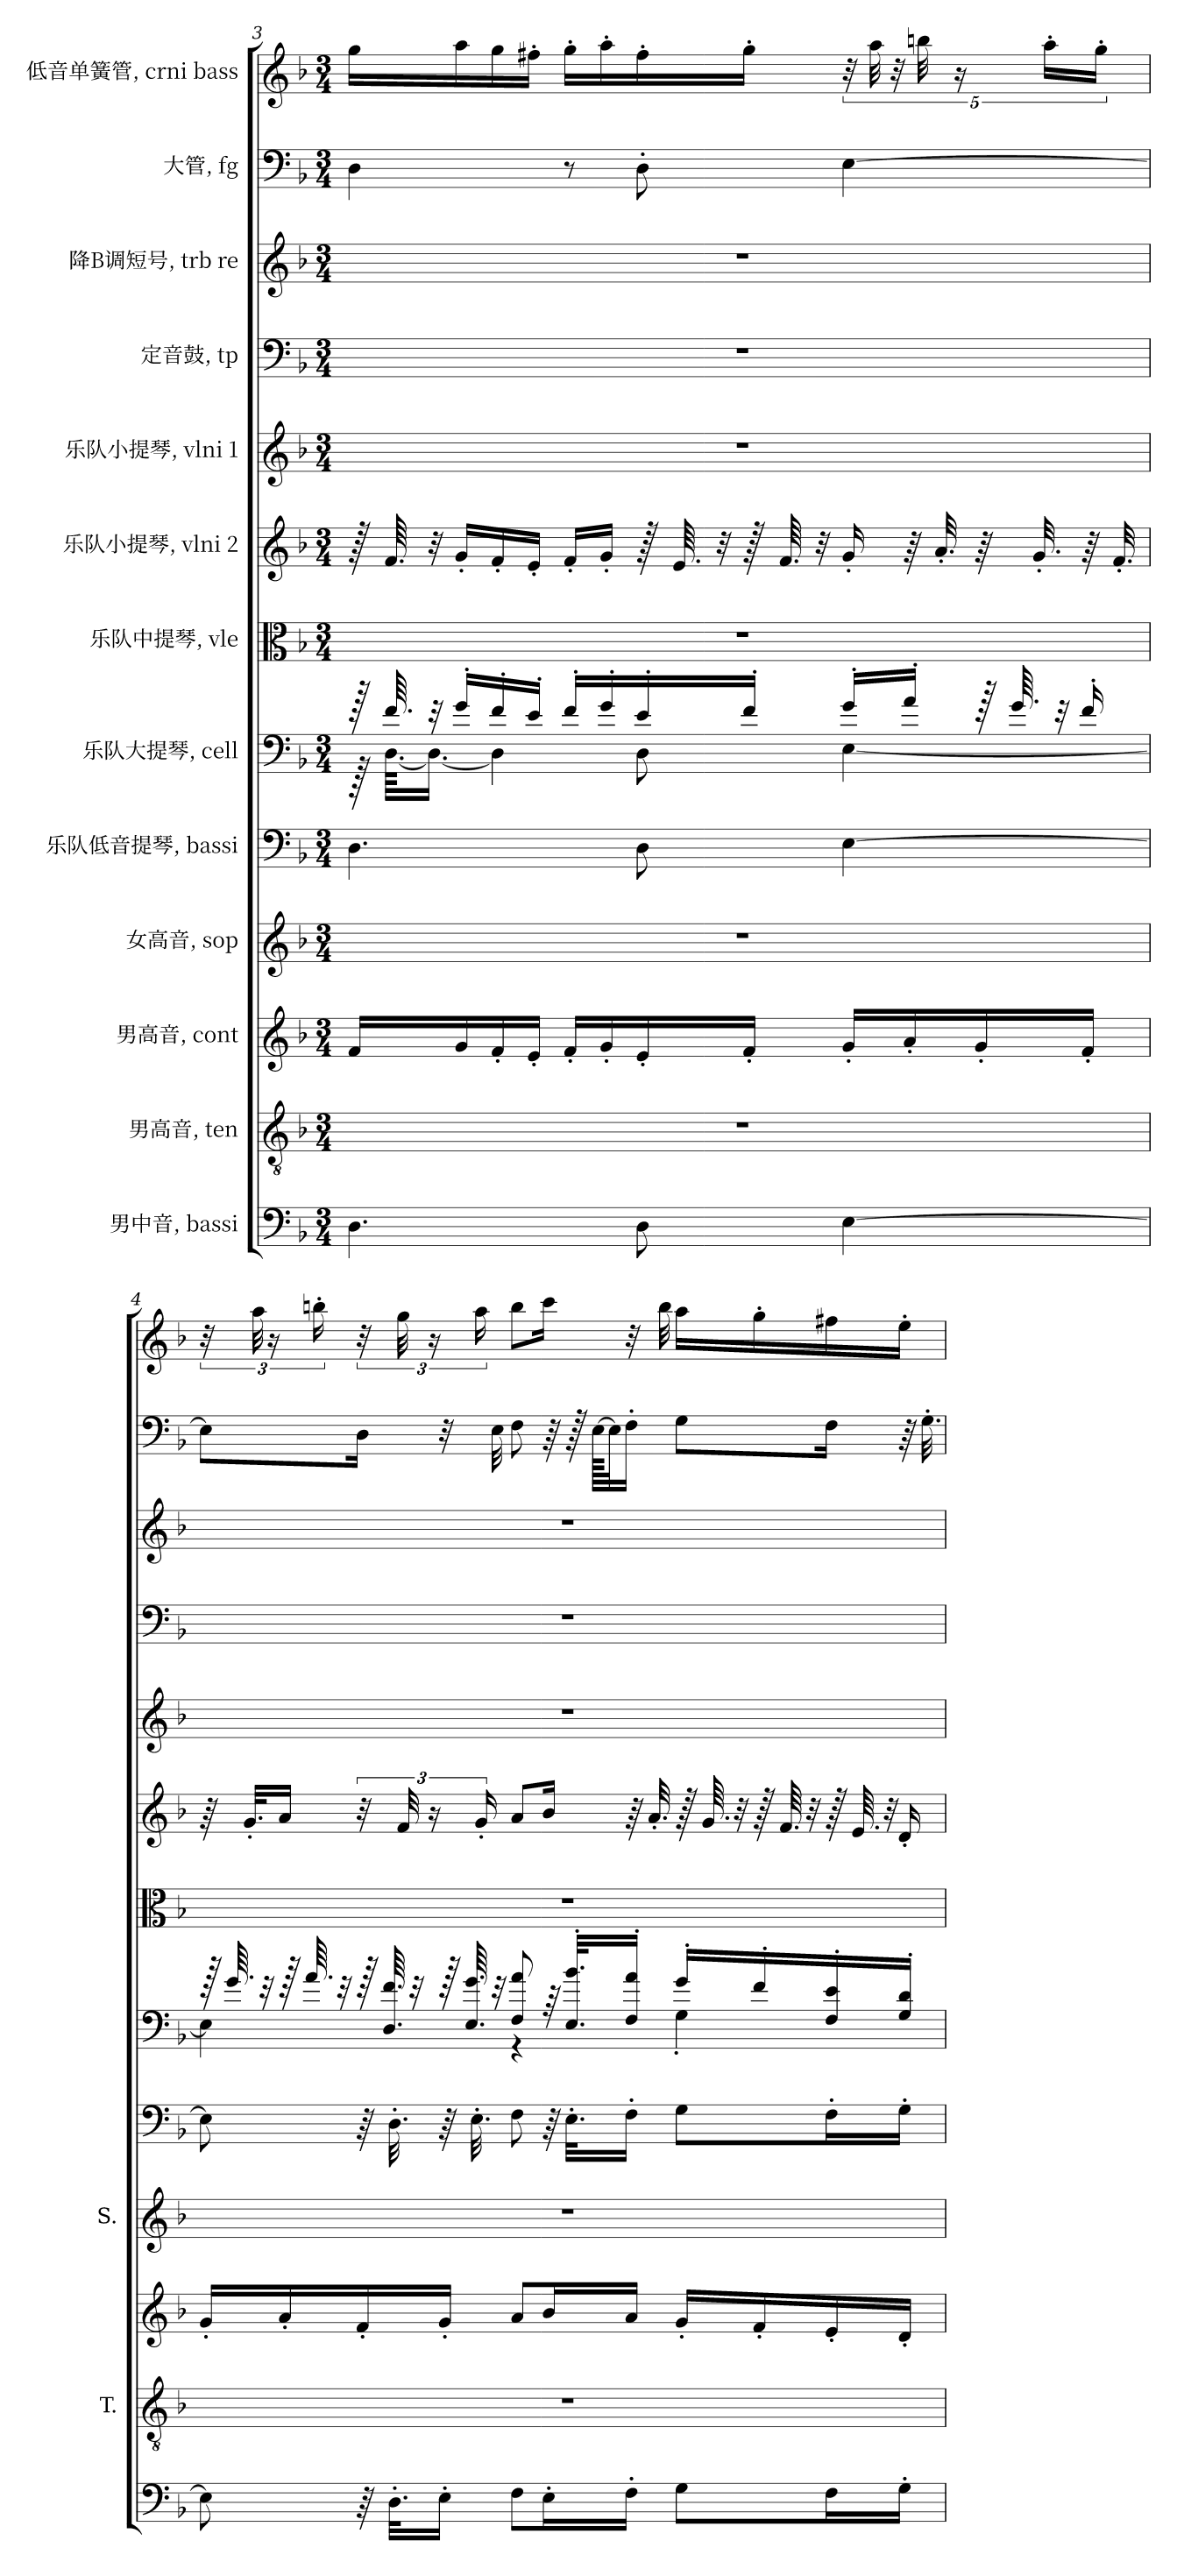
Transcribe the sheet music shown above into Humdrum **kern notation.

**kern	**kern	**kern	**kern	**kern	**kern	**kern	**kern	**kern	**kern	**kern	**kern	**kern
*part13	*part12	*part11	*part10	*part9	*part8	*part7	*part6	*part5	*part4	*part3	*part2	*part1
*staff13	*staff12	*staff11	*staff10	*staff9	*staff8	*staff7	*staff6	*staff5	*staff4	*staff3	*staff2	*staff1
*I"男中音, bassi	*I"男高音, ten	*I"男高音, cont	*I"女高音, sop	*I"乐队低音提琴, bassi	*I"乐队大提琴, cell	*I"乐队中提琴, vle	*I"乐队小提琴, vlni 2	*I"乐队小提琴, vlni 1	*I"定音鼓, tp	*I"降B调短号, trb re	*I"大管, fg	*I"低音单簧管, crni bass
*	*I'T.	*	*I'S.	*	*	*	*	*	*	*	*	*
!!LO:PB:g=z
*clefF4	*clefGv2	*clefG2	*clefG2	*clefF4	*clefF4	*clefC3	*clefG2	*clefG2	*clefF4	*clefG2	*clefF4	*clefG2
*	*	*	*	*ITrd7c12	*	*	*	*	*	*ITrd1c2	*	*ITrd1c2
*k[b-]	*k[b-]	*k[b-]	*k[b-]	*k[b-]	*k[b-]	*k[b-]	*k[b-]	*k[b-]	*k[b-]	*k[b-e-a-]	*k[b-]	*k[b-e-a-]
*M3/4	*M3/4	*M3/4	*M3/4	*M3/4	*M3/4	*M3/4	*M3/4	*M3/4	*M3/4	*M3/4	*M3/4	*M3/4
=3	=3	=3	=3	=3	=3	=3	=3	=3	=3	=3	=3	=3
*	*	*	*	*	*^	*	*	*	*	*	*	*
4.D\	2.r	16f/LL	2.r	4.DD\	128r	128r	2.r	128r	2.r	2.r	2.r	4D\	16ff\LL
.	.	.	.	.	64.f/	[64.D\KKLL	.	64.f/	.	.	.	.	.
.	.	.	.	.	32r	16.D\JJ_	.	32r	.	.	.	.	.
.	.	16g/	.	.	16g'/LL	.	.	16g'/LL	.	.	.	.	16gg\
.	.	16f'/	.	.	16f'/	4D\]	.	16f'/	.	.	.	.	16ff\
.	.	16e'/JJ	.	.	16e'/JJ	.	.	16e'/JJ	.	.	.	.	16een'\JJ
.	.	16f'/LL	.	.	16f'/LL	.	.	16f'/LL	.	.	.	8r	16ff'\LL
.	.	16g'/	.	.	16g'/	.	.	16g'/JJ	.	.	.	.	16gg'\
8D\	.	16e'/	.	8DD\	16e'/	8D\	.	128r	.	.	.	8D'\	16ee'\
.	.	.	.	.	.	.	.	64.e/	.	.	.	.	.
.	.	.	.	.	.	.	.	32r	.	.	.	.	.
.	.	16f'/JJ	.	.	16f'/JJ	.	.	128r	.	.	.	.	16ff'\JJ
.	.	.	.	.	.	.	.	64.f/	.	.	.	.	.
.	.	.	.	.	.	.	.	32r	.	.	.	.	.
[4E\	.	16g'/LL	.	[4EE\	16g'/LL	[4E\	.	16g'/	.	.	.	[4E\	40r
.	.	.	.	.	.	.	.	.	.	.	.	.	40gg\
.	.	.	.	.	.	.	.	.	.	.	.	.	40r
.	.	16a'/	.	.	16a'/JJ	.	.	64r	.	.	.	.	.
.	.	.	.	.	.	.	.	.	.	.	.	.	40aan\
.	.	.	.	.	.	.	.	32.a'/	.	.	.	.	.
.	.	.	.	.	.	.	.	.	.	.	.	.	20r
.	.	16g'/	.	.	128r	.	.	64r	.	.	.	.	.
.	.	.	.	.	64.g/	.	.	.	.	.	.	.	.
.	.	.	.	.	.	.	.	32.g'/	.	.	.	.	.
.	.	.	.	.	.	.	.	.	.	.	.	.	20gg'\LL
.	.	.	.	.	32r	.	.	.	.	.	.	.	.
.	.	16f'/JJ	.	.	16f'/	.	.	64r	.	.	.	.	.
.	.	.	.	.	.	.	.	.	.	.	.	.	20ff'\JJ
.	.	.	.	.	.	.	.	32.f'/	.	.	.	.	.
!!LO:PB:g=z
=4	=4	=4	=4	=4	=4	=4	=4	=4	=4	=4	=4	=4	=4
8E\]	2.r	16g'/LL	2.r	8EE\]	128r	4E\]	2.r	64r	2.r	2.r	2.r	8E\L]	48r
.	.	.	.	.	64.g/	.	.	.	.	.	.	.	.
.	.	.	.	.	.	.	.	32.g'/KLL	.	.	.	.	.
.	.	.	.	.	.	.	.	.	.	.	.	.	48gg\
.	.	.	.	.	32r	.	.	.	.	.	.	.	.
.	.	.	.	.	.	.	.	.	.	.	.	.	24r
.	.	16a'/	.	.	128r	.	.	16a/JJ	.	.	.	.	.
.	.	.	.	.	64.a/	.	.	.	.	.	.	.	.
.	.	.	.	.	.	.	.	.	.	.	.	.	24aan'\
.	.	.	.	.	32r	.	.	.	.	.	.	.	.
64r	.	16f'/	.	64r	128r	.	.	48r	.	.	.	16D\Jk	48r
.	.	.	.	.	64.D/ 64.f/	.	.	.	.	.	.	.	.
32.D'\KLL	.	.	.	32.DD'\	.	.	.	.	.	.	.	.	.
.	.	.	.	.	.	.	.	48f/	.	.	.	.	48ff\
.	.	.	.	.	32r	.	.	.	.	.	.	.	.
.	.	.	.	.	.	.	.	24r	.	.	.	.	24r
16E'\JJ	.	16g'/JJ	.	64r	128r	.	.	.	.	.	.	32r	.
.	.	.	.	.	64.E/ 64.g/	.	.	.	.	.	.	.	.
.	.	.	.	32.EE'\	.	.	.	.	.	.	.	.	.
.	.	.	.	.	.	.	.	24g'/	.	.	.	.	24gg\
.	.	.	.	.	32r	.	.	.	.	.	.	32E\	.
8F\L	.	8a/L	.	8FF\	8F/ 8a/	4r	.	8a/L	.	.	.	8F\	8aa\L
16E'\L	.	16b-/L	.	64r	64r	.	.	16b-/Jk	.	.	.	64r	16bb-\Jk
.	.	.	.	32.EE'\KLL	32.E/' 32.b-/'KLL	.	.	.	.	.	.	128r	.
.	.	.	.	.	.	.	.	.	.	.	.	[128E\KKLLL	.
.	.	.	.	.	.	.	.	.	.	.	.	32E\J]	.
16F'\JJ	.	16a/JJ	.	16FF'\JJ	16F/' 16a/'JJ	.	.	64r	.	.	.	16F'\JJ	32r
.	.	.	.	.	.	.	.	32.a'/	.	.	.	.	.
.	.	.	.	.	.	.	.	.	.	.	.	.	32aa\
8G\L	.	16g'/LL	.	8GG\L	16g'/LL	4G'\	.	128r	.	.	.	8G\L	16gg\LL
.	.	.	.	.	.	.	.	64.g/	.	.	.	.	.
.	.	.	.	.	.	.	.	32r	.	.	.	.	.
.	.	16f'/	.	.	16f'/	.	.	128r	.	.	.	.	16ff'\
.	.	.	.	.	.	.	.	64.f/	.	.	.	.	.
.	.	.	.	.	.	.	.	32r	.	.	.	.	.
16F\L	.	16e'/	.	16FF'\L	16F/' 16e/'	.	.	128r	.	.	.	16F\Jk	16een\
.	.	.	.	.	.	.	.	64.e/	.	.	.	.	.
.	.	.	.	.	.	.	.	32r	.	.	.	.	.
16G'\JJ	.	16d'/JJ	.	16GG'\JJ	16G/' 16d/'JJ	.	.	16d'/	.	.	.	64r	16dd'\JJ
.	.	.	.	.	.	.	.	.	.	.	.	32.G'\	.
*	*	*	*	*	*v	*v	*	*	*	*	*	*	*
=	=	=	=	=	=	=	=	=	=	=	=	=
*-	*-	*-	*-	*-	*-	*-	*-	*-	*-	*-	*-	*-
